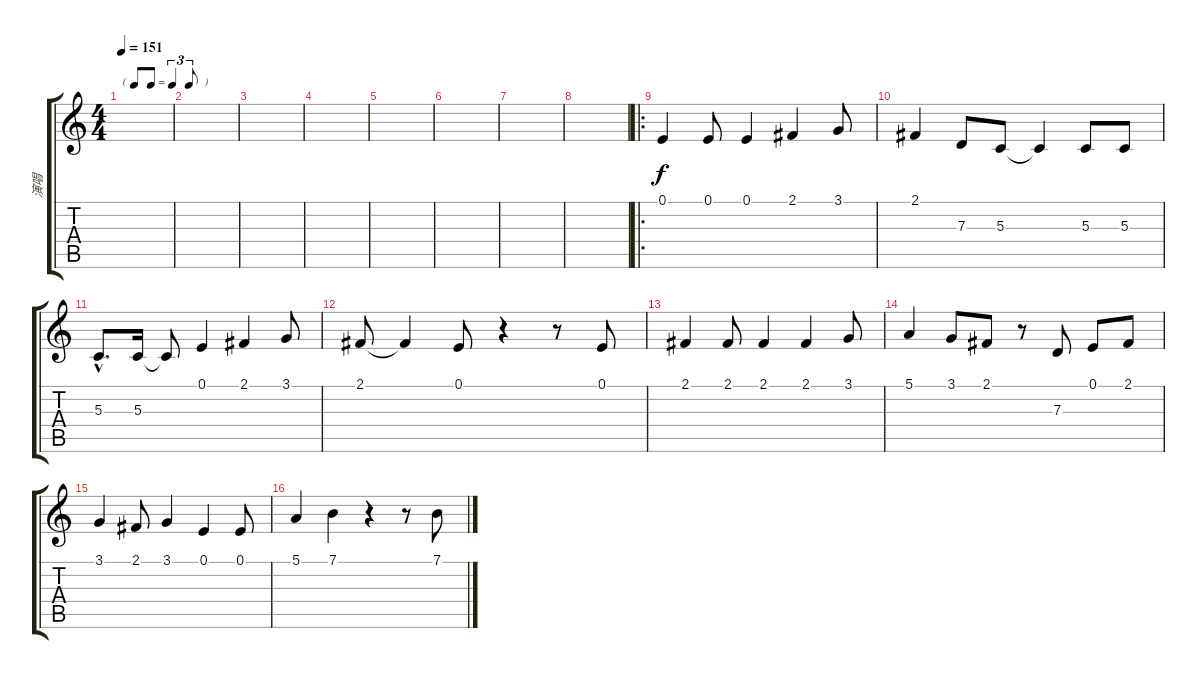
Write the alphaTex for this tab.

\track ("演唱" "演唱") {instrument sitar}
\staff {score tabs}
\tuning (E4 B3 G3 D3 A2 E2) {hide}
\ts (4 4)
\tf triplet8th
\tempo 151
\clef g2
\ks c
|
|
|
|
|
|
|
|
\ro
0.1.4 0.1.8 0.1.4 2.1.4 3.1.8 |
2.1.4 7.3.8 5.3.8 5.3{t}.4 5.3.8 5.3.8 |
5.3{hac}.8{d} 5.3.16 5.3{t}.8 0.1.4 2.1.4 3.1.8 |
2.1.8 2.1{t}.4 0.1.8 r.4 r.8 0.1.8 |
2.1.4 2.1.8 2.1.4 2.1.4 3.1.8 |
5.1.4 3.1.8 2.1.8 r.8 7.3.8 0.1.8 2.1.8 |
3.1.4 2.1.8 3.1.4 0.1.4 0.1.8 |
5.1.4 7.1.4 r.4 r.8 7.1.8
